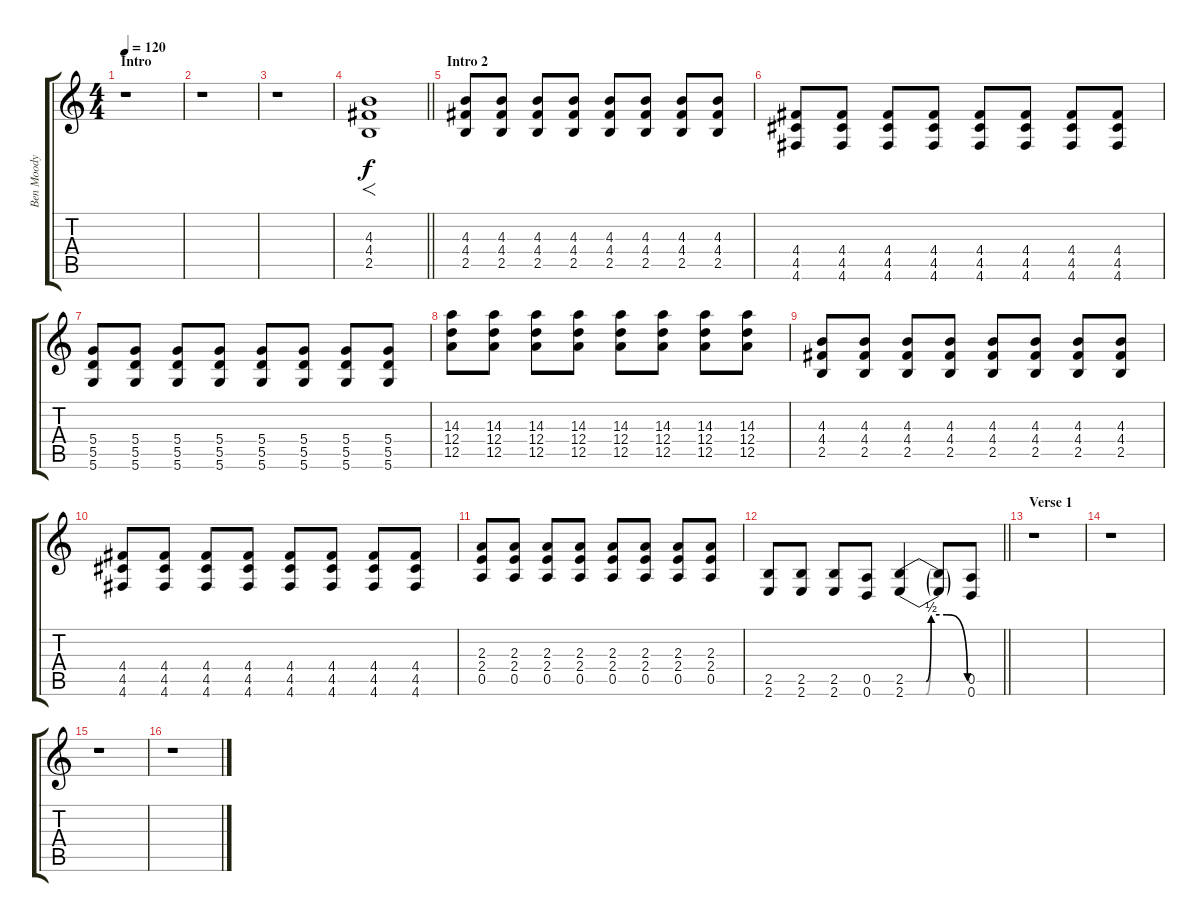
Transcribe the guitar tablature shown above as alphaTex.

\track ("Ben Moody" "Ben Moody") {instrument distortionguitar}
\staff {score tabs}
\tuning (E4 B3 G3 D3 A2 D2) {hide}
\ts (4 4)
\section ("" "Intro")
\tempo 120
\clef g2
\ks c
r.1{dy f instrument distortionguitar} |
r.1 |
r.1 |
\barLineRight lightlight
(4.3 4.4 2.5).1{f} |
\section ("" "Intro 2")
(4.3 4.4 2.5).8 (4.3 4.4 2.5).8 (4.3 4.4 2.5).8 (4.3 4.4 2.5).8 (4.3 4.4 2.5).8 (4.3 4.4 2.5).8 (4.3 4.4 2.5).8 (4.3 4.4 2.5).8 |
(4.4 4.5 4.6).8 (4.4 4.5 4.6).8 (4.4 4.5 4.6).8 (4.4 4.5 4.6).8 (4.4 4.5 4.6).8 (4.4 4.5 4.6).8 (4.4 4.5 4.6).8 (4.4 4.5 4.6).8 |
(5.4 5.5 5.6).8 (5.4 5.5 5.6).8 (5.4 5.5 5.6).8 (5.4 5.5 5.6).8 (5.4 5.5 5.6).8 (5.4 5.5 5.6).8 (5.4 5.5 5.6).8 (5.4 5.5 5.6).8 |
(14.3 12.4 12.5).8 (14.3 12.4 12.5).8 (14.3 12.4 12.5).8 (14.3 12.4 12.5).8 (14.3 12.4 12.5).8 (14.3 12.4 12.5).8 (14.3 12.4 12.5).8 (14.3 12.4 12.5).8 |
(4.3 4.4 2.5).8 (4.3 4.4 2.5).8 (4.3 4.4 2.5).8 (4.3 4.4 2.5).8 (4.3 4.4 2.5).8 (4.3 4.4 2.5).8 (4.3 4.4 2.5).8 (4.3 4.4 2.5).8 |
(4.4 4.5 4.6).8 (4.4 4.5 4.6).8 (4.4 4.5 4.6).8 (4.4 4.5 4.6).8 (4.4 4.5 4.6).8 (4.4 4.5 4.6).8 (4.4 4.5 4.6).8 (4.4 4.5 4.6).8 |
(2.3 2.4 0.5).8 (2.3 2.4 0.5).8 (2.3 2.4 0.5).8 (2.3 2.4 0.5).8 (2.3 2.4 0.5).8 (2.3 2.4 0.5).8 (2.3 2.4 0.5).8 (2.3 2.4 0.5).8 |
\barLineRight lightlight
(2.5 2.6).8 (2.5 2.6).8 (2.5 2.6).8 (0.5 0.6).8 (2.5{be (custom 0 0 20 0 25 2 40 2 60 0)} 2.6{be (custom 0 0 20 0 25 2 40 2 60 0)}).4 (2.5{t} 2.6{t}).8 (0.5 0.6).8 |
\section ("" "Verse 1")
r.1 |
r.1 |
r.1 |
r.1
